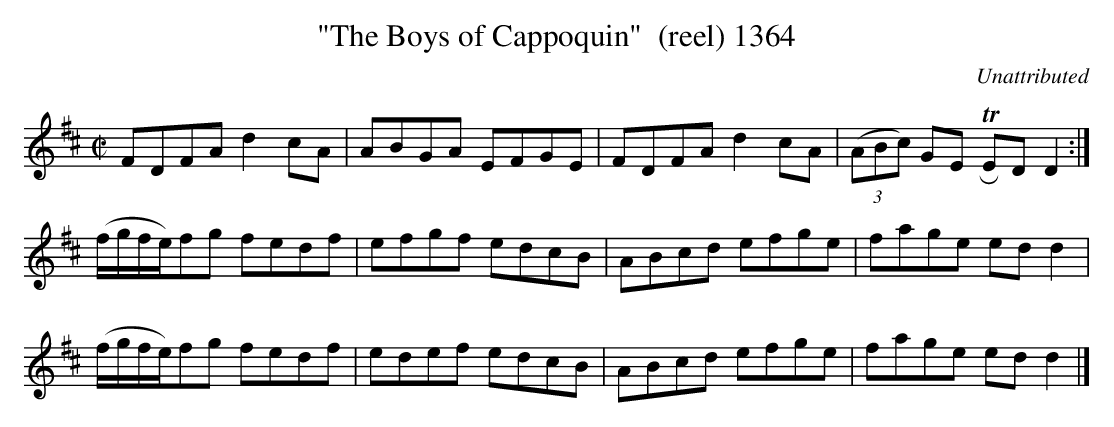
X:1
T:"The Boys of Cappoquin"  (reel) 1364
C:Unattributed
BRENNAN July 2003 (HTTP://WWW.SOSYOURMOM.COM)
M:C|
L:1/8
K:D
FDFA d2cA|ABGA EFGE|FDFA d2cA| (3(ABc) GE TRED D2:|
(f/2g/2f/2e/2)fg fedf|efgf edcB|ABcd efge|fage ed d2|
(f/2g/2f/2e/2)fg fedf|edef edcB|ABcd efge|fage ed d2|]
